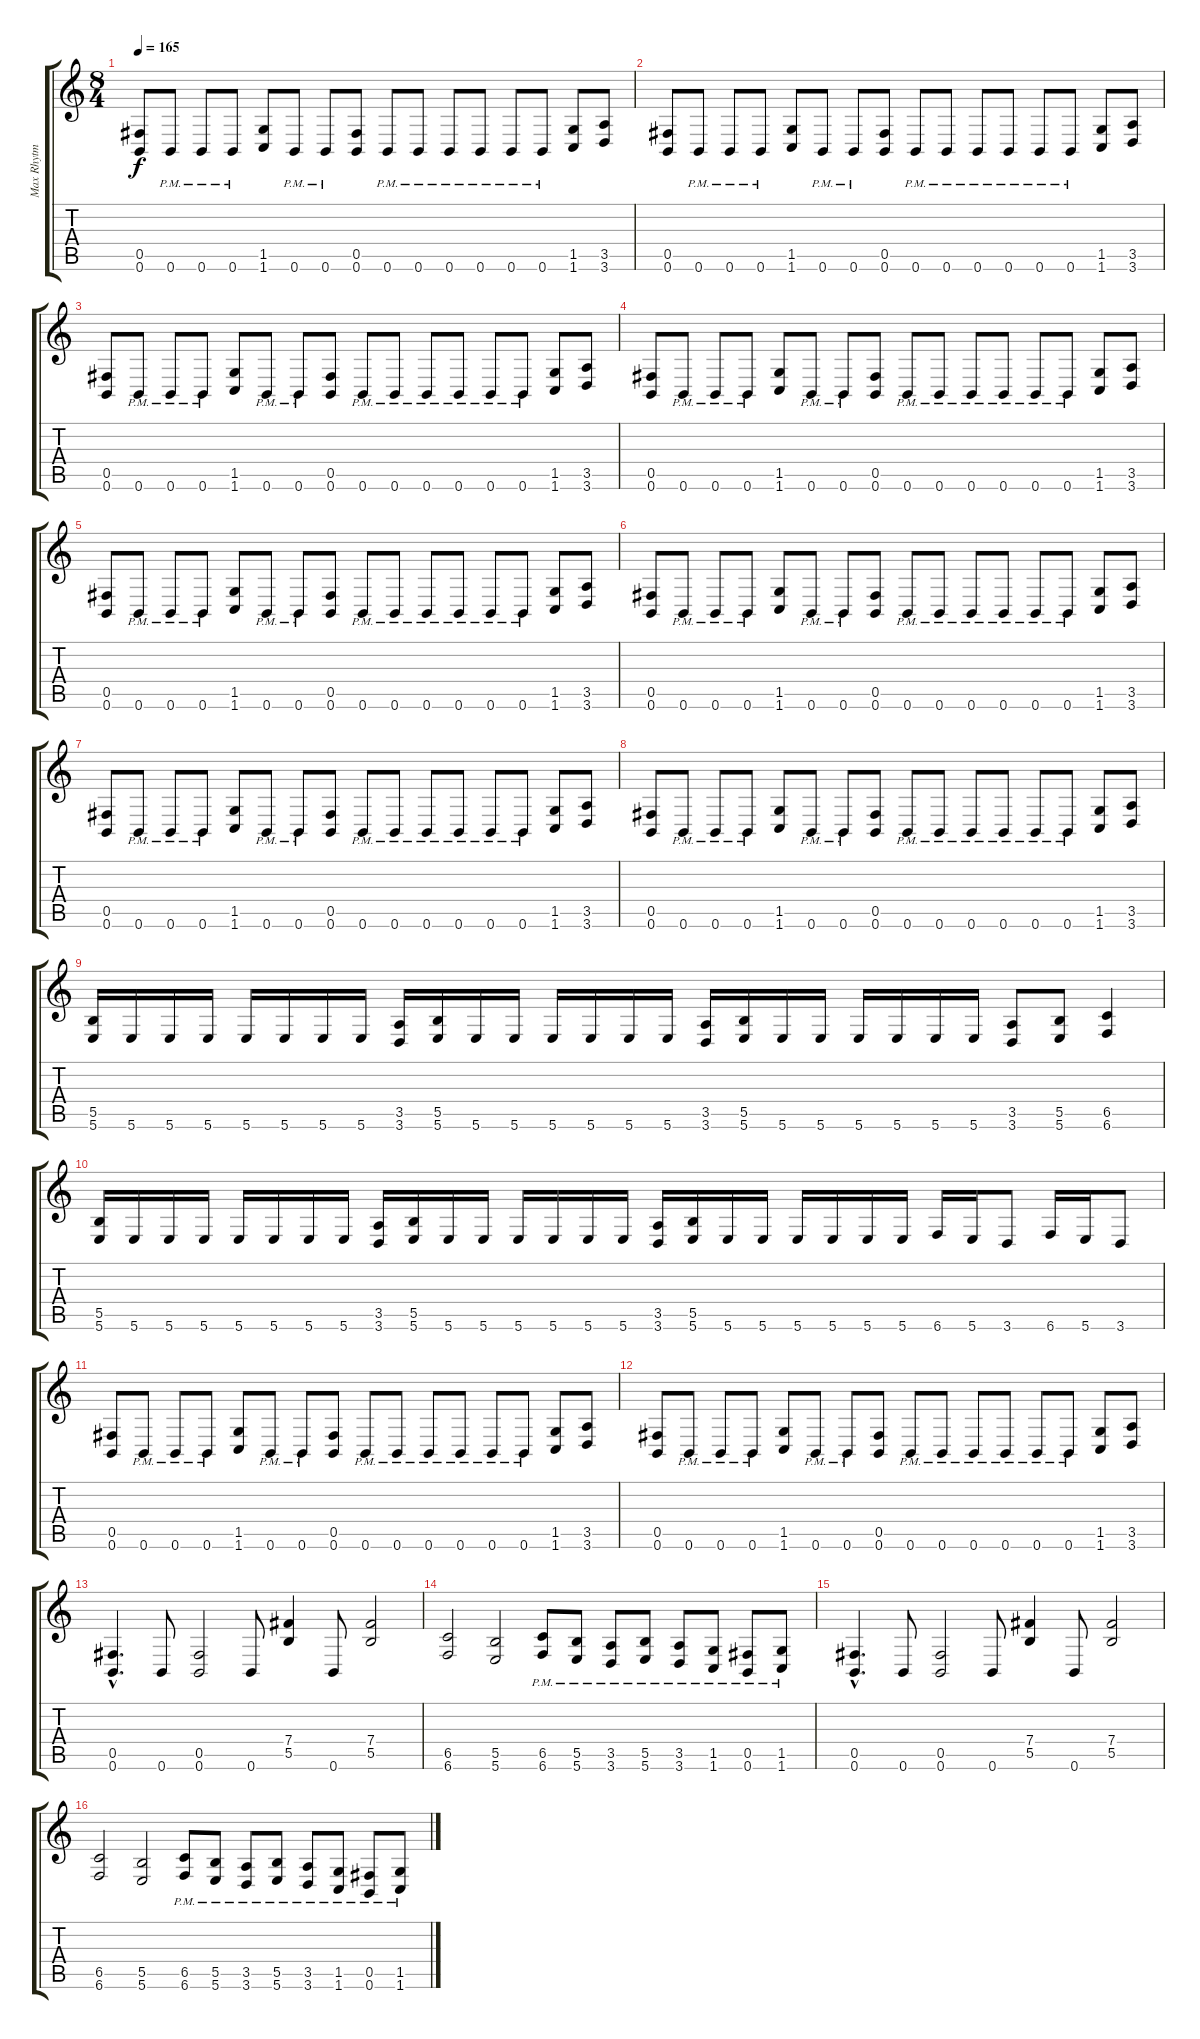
\track ("Max Rhytm" "Max Rhytm") {instrument distortionguitar}
\staff {score tabs}
\tuning (Db4 Ab3 E3 B2 Gb2 B1) {hide}
\ts (8 4)
\tempo 165
\clef g2
\ks c
(0.5 0.6).8{dy f} 0.6{pm}.8 0.6{pm}.8 0.6{pm}.8 (1.5 1.6).8 0.6{pm}.8 0.6{pm}.8 (0.5 0.6).8 0.6{pm}.8 0.6{pm}.8 0.6{pm}.8 0.6{pm}.8 0.6{pm}.8 0.6{pm}.8 (1.5 1.6).8 (3.5 3.6).8 |
(0.5 0.6).8 0.6{pm}.8 0.6{pm}.8 0.6{pm}.8 (1.5 1.6).8 0.6{pm}.8 0.6{pm}.8 (0.5 0.6).8 0.6{pm}.8 0.6{pm}.8 0.6{pm}.8 0.6{pm}.8 0.6{pm}.8 0.6{pm}.8 (1.5 1.6).8 (3.5 3.6).8 |
(0.5 0.6).8 0.6{pm}.8 0.6{pm}.8 0.6{pm}.8 (1.5 1.6).8 0.6{pm}.8 0.6{pm}.8 (0.5 0.6).8 0.6{pm}.8 0.6{pm}.8 0.6{pm}.8 0.6{pm}.8 0.6{pm}.8 0.6{pm}.8 (1.5 1.6).8 (3.5 3.6).8 |
(0.5 0.6).8 0.6{pm}.8 0.6{pm}.8 0.6{pm}.8 (1.5 1.6).8 0.6{pm}.8 0.6{pm}.8 (0.5 0.6).8 0.6{pm}.8 0.6{pm}.8 0.6{pm}.8 0.6{pm}.8 0.6{pm}.8 0.6{pm}.8 (1.5 1.6).8 (3.5 3.6).8 |
(0.5 0.6).8 0.6{pm}.8 0.6{pm}.8 0.6{pm}.8 (1.5 1.6).8 0.6{pm}.8 0.6{pm}.8 (0.5 0.6).8 0.6{pm}.8 0.6{pm}.8 0.6{pm}.8 0.6{pm}.8 0.6{pm}.8 0.6{pm}.8 (1.5 1.6).8 (3.5 3.6).8 |
(0.5 0.6).8 0.6{pm}.8 0.6{pm}.8 0.6{pm}.8 (1.5 1.6).8 0.6{pm}.8 0.6{pm}.8 (0.5 0.6).8 0.6{pm}.8 0.6{pm}.8 0.6{pm}.8 0.6{pm}.8 0.6{pm}.8 0.6{pm}.8 (1.5 1.6).8 (3.5 3.6).8 |
(0.5 0.6).8 0.6{pm}.8 0.6{pm}.8 0.6{pm}.8 (1.5 1.6).8 0.6{pm}.8 0.6{pm}.8 (0.5 0.6).8 0.6{pm}.8 0.6{pm}.8 0.6{pm}.8 0.6{pm}.8 0.6{pm}.8 0.6{pm}.8 (1.5 1.6).8 (3.5 3.6).8 |
(0.5 0.6).8 0.6{pm}.8 0.6{pm}.8 0.6{pm}.8 (1.5 1.6).8 0.6{pm}.8 0.6{pm}.8 (0.5 0.6).8 0.6{pm}.8 0.6{pm}.8 0.6{pm}.8 0.6{pm}.8 0.6{pm}.8 0.6{pm}.8 (1.5 1.6).8 (3.5 3.6).8 |
(5.5 5.6).16 5.6.16 5.6.16 5.6.16 5.6.16 5.6.16 5.6.16 5.6.16 (3.5 3.6).16 (5.5 5.6).16 5.6.16 5.6.16 5.6.16 5.6.16 5.6.16 5.6.16 (3.5 3.6).16 (5.5 5.6).16 5.6.16 5.6.16 5.6.16 5.6.16 5.6.16 5.6.16 (3.5 3.6).8 (5.5 5.6).8 (6.5 6.6).4 |
(5.5 5.6).16 5.6.16 5.6.16 5.6.16 5.6.16 5.6.16 5.6.16 5.6.16 (3.5 3.6).16 (5.5 5.6).16 5.6.16 5.6.16 5.6.16 5.6.16 5.6.16 5.6.16 (3.5 3.6).16 (5.5 5.6).16 5.6.16 5.6.16 5.6.16 5.6.16 5.6.16 5.6.16 6.6.16 5.6.16 3.6.8 6.6.16 5.6.16 3.6.8 |
(0.5 0.6).8 0.6{pm}.8 0.6{pm}.8 0.6{pm}.8 (1.5 1.6).8 0.6{pm}.8 0.6{pm}.8 (0.5 0.6).8 0.6{pm}.8 0.6{pm}.8 0.6{pm}.8 0.6{pm}.8 0.6{pm}.8 0.6{pm}.8 (1.5 1.6).8 (3.5 3.6).8 |
(0.5 0.6).8 0.6{pm}.8 0.6{pm}.8 0.6{pm}.8 (1.5 1.6).8 0.6{pm}.8 0.6{pm}.8 (0.5 0.6).8 0.6{pm}.8 0.6{pm}.8 0.6{pm}.8 0.6{pm}.8 0.6{pm}.8 0.6{pm}.8 (1.5 1.6).8 (3.5 3.6).8 |
(0.5{hac} 0.6{hac}).4{d} 0.6.8 (0.5 0.6).2 0.6.8 (7.4 5.5).4 0.6.8 (7.4 5.5).2 |
(6.5 6.6).2 (5.5 5.6).2 (6.5{pm} 6.6{pm}).8 (5.5{pm} 5.6{pm}).8 (3.5{pm} 3.6{pm}).8 (5.5{pm} 5.6{pm}).8 (3.5{pm} 3.6{pm}).8 (1.5{pm} 1.6{pm}).8 (0.5{pm} 0.6{pm}).8 (1.5{pm} 1.6{pm}).8 |
(0.5{hac} 0.6{hac}).4{d} 0.6.8 (0.5 0.6).2 0.6.8 (7.4 5.5).4 0.6.8 (7.4 5.5).2 |
(6.5 6.6).2 (5.5 5.6).2 (6.5{pm} 6.6{pm}).8 (5.5{pm} 5.6{pm}).8 (3.5{pm} 3.6{pm}).8 (5.5{pm} 5.6{pm}).8 (3.5{pm} 3.6{pm}).8 (1.5{pm} 1.6{pm}).8 (0.5{pm} 0.6{pm}).8 (1.5{pm} 1.6{pm}).8
